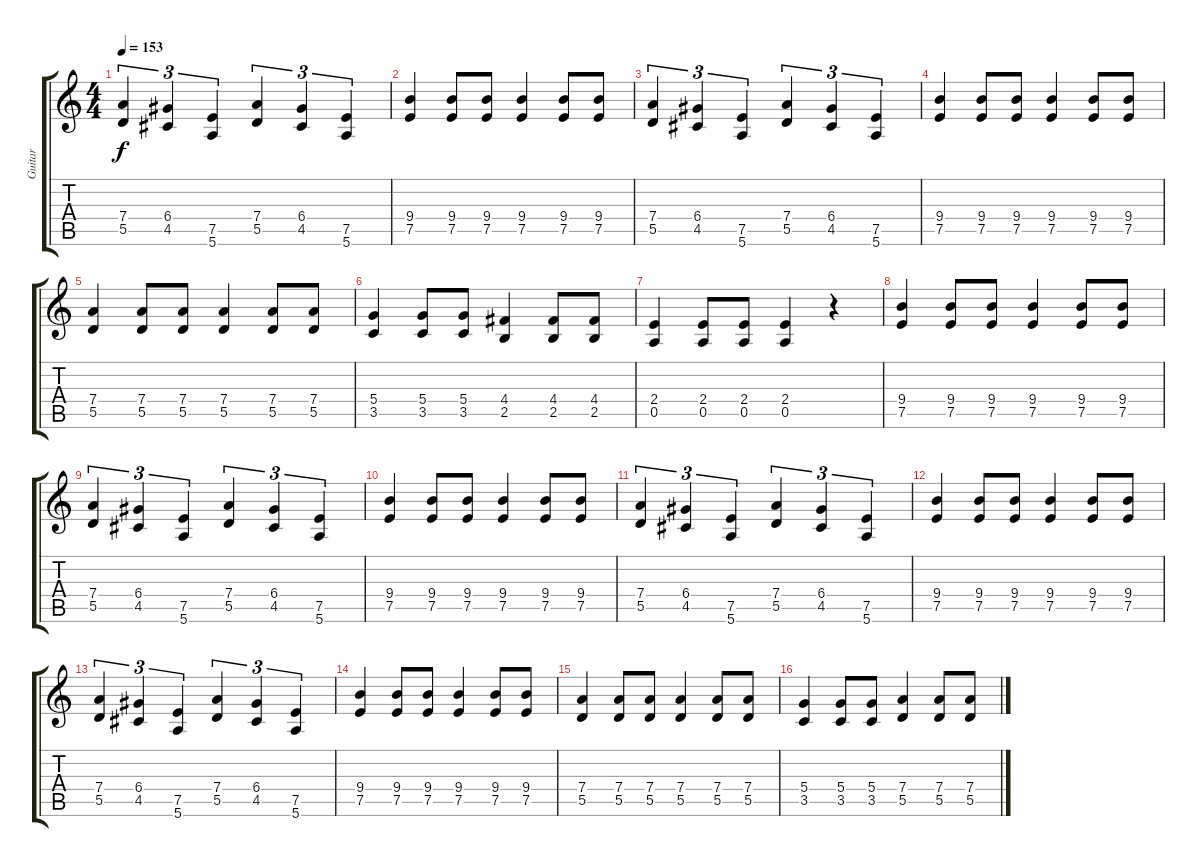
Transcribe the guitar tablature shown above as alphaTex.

\track ("Guitar" "Guitar") {instrument distortionguitar}
\staff {score tabs}
\tuning (E4 B3 G3 D3 A2 E2) {hide}
\ts (4 4)
\tempo 153
\clef g2
\ks c
(7.4 5.5).4{tu (3 2) dy f} (6.4 4.5).4{tu (3 2)} (7.5 5.6).4{tu (3 2)} (7.4 5.5).4{tu (3 2)} (6.4 4.5).4{tu (3 2)} (7.5 5.6).4{tu (3 2)} |
(9.4 7.5).4 (9.4 7.5).8 (9.4 7.5).8 (9.4 7.5).4 (9.4 7.5).8 (9.4 7.5).8 |
(7.4 5.5).4{tu (3 2)} (6.4 4.5).4{tu (3 2)} (7.5 5.6).4{tu (3 2)} (7.4 5.5).4{tu (3 2)} (6.4 4.5).4{tu (3 2)} (7.5 5.6).4{tu (3 2)} |
(9.4 7.5).4 (9.4 7.5).8 (9.4 7.5).8 (9.4 7.5).4 (9.4 7.5).8 (9.4 7.5).8 |
(7.4 5.5).4 (7.4 5.5).8 (7.4 5.5).8 (7.4 5.5).4 (7.4 5.5).8 (7.4 5.5).8 |
(5.4 3.5).4 (5.4 3.5).8 (5.4 3.5).8 (4.4 2.5).4 (4.4 2.5).8 (4.4 2.5).8 |
(2.4 0.5).4 (2.4 0.5).8 (2.4 0.5).8 (2.4 0.5).4 r.4 |
(9.4 7.5).4 (9.4 7.5).8 (9.4 7.5).8 (9.4 7.5).4 (9.4 7.5).8 (9.4 7.5).8 |
(7.4 5.5).4{tu (3 2)} (6.4 4.5).4{tu (3 2)} (7.5 5.6).4{tu (3 2)} (7.4 5.5).4{tu (3 2)} (6.4 4.5).4{tu (3 2)} (7.5 5.6).4{tu (3 2)} |
(9.4 7.5).4 (9.4 7.5).8 (9.4 7.5).8 (9.4 7.5).4 (9.4 7.5).8 (9.4 7.5).8 |
(7.4 5.5).4{tu (3 2)} (6.4 4.5).4{tu (3 2)} (7.5 5.6).4{tu (3 2)} (7.4 5.5).4{tu (3 2)} (6.4 4.5).4{tu (3 2)} (7.5 5.6).4{tu (3 2)} |
(9.4 7.5).4 (9.4 7.5).8 (9.4 7.5).8 (9.4 7.5).4 (9.4 7.5).8 (9.4 7.5).8 |
(7.4 5.5).4{tu (3 2)} (6.4 4.5).4{tu (3 2)} (7.5 5.6).4{tu (3 2)} (7.4 5.5).4{tu (3 2)} (6.4 4.5).4{tu (3 2)} (7.5 5.6).4{tu (3 2)} |
(9.4 7.5).4 (9.4 7.5).8 (9.4 7.5).8 (9.4 7.5).4 (9.4 7.5).8 (9.4 7.5).8 |
(7.4 5.5).4 (7.4 5.5).8 (7.4 5.5).8 (7.4 5.5).4 (7.4 5.5).8 (7.4 5.5).8 |
(5.4 3.5).4 (5.4 3.5).8 (5.4 3.5).8 (7.4 5.5).4 (7.4 5.5).8 (7.4 5.5).8
